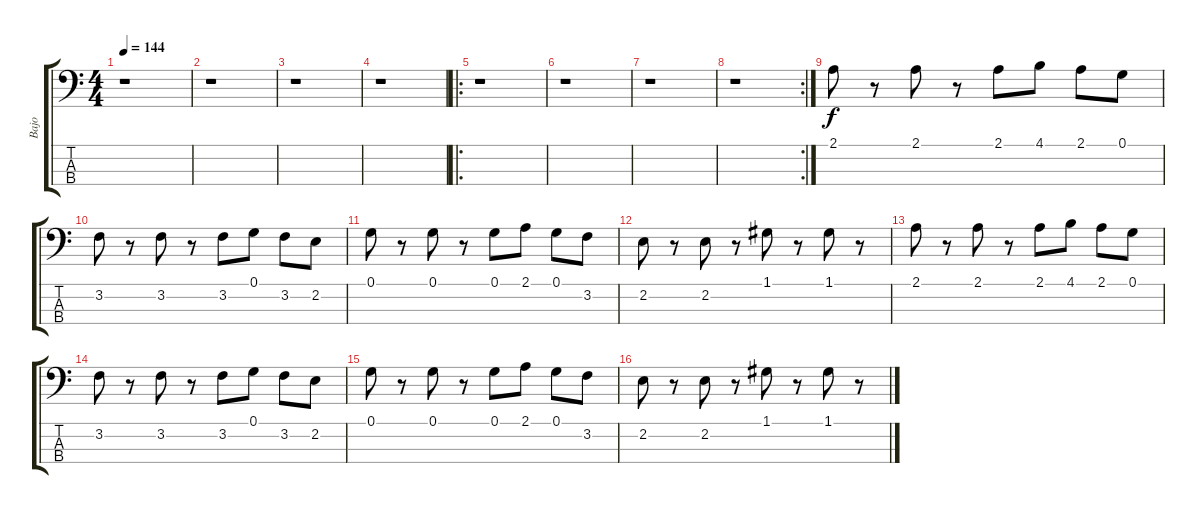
\track ("Bajo" "Bajo") {instrument electricbasspick}
\staff {score tabs}
\tuning (G2 D2 A1 E1) {hide}
\ts (4 4)
\tempo 144
\clef f4
\ks c
r.1{dy f instrument electricbasspick} |
r.1 |
r.1 |
r.1 |
\ro
r.1 |
r.1 |
r.1 |
\rc 2
r.1 |
2.1.8 r.8 2.1.8 r.8 2.1.8 4.1.8 2.1.8 0.1.8 |
3.2.8 r.8 3.2.8 r.8 3.2.8 0.1.8 3.2.8 2.2.8 |
0.1.8 r.8 0.1.8 r.8 0.1.8 2.1.8 0.1.8 3.2.8 |
2.2.8 r.8 2.2.8 r.8 1.1.8 r.8 1.1.8 r.8 |
2.1.8 r.8 2.1.8 r.8 2.1.8 4.1.8 2.1.8 0.1.8 |
3.2.8 r.8 3.2.8 r.8 3.2.8 0.1.8 3.2.8 2.2.8 |
0.1.8 r.8 0.1.8 r.8 0.1.8 2.1.8 0.1.8 3.2.8 |
2.2.8 r.8 2.2.8 r.8 1.1.8 r.8 1.1.8 r.8
